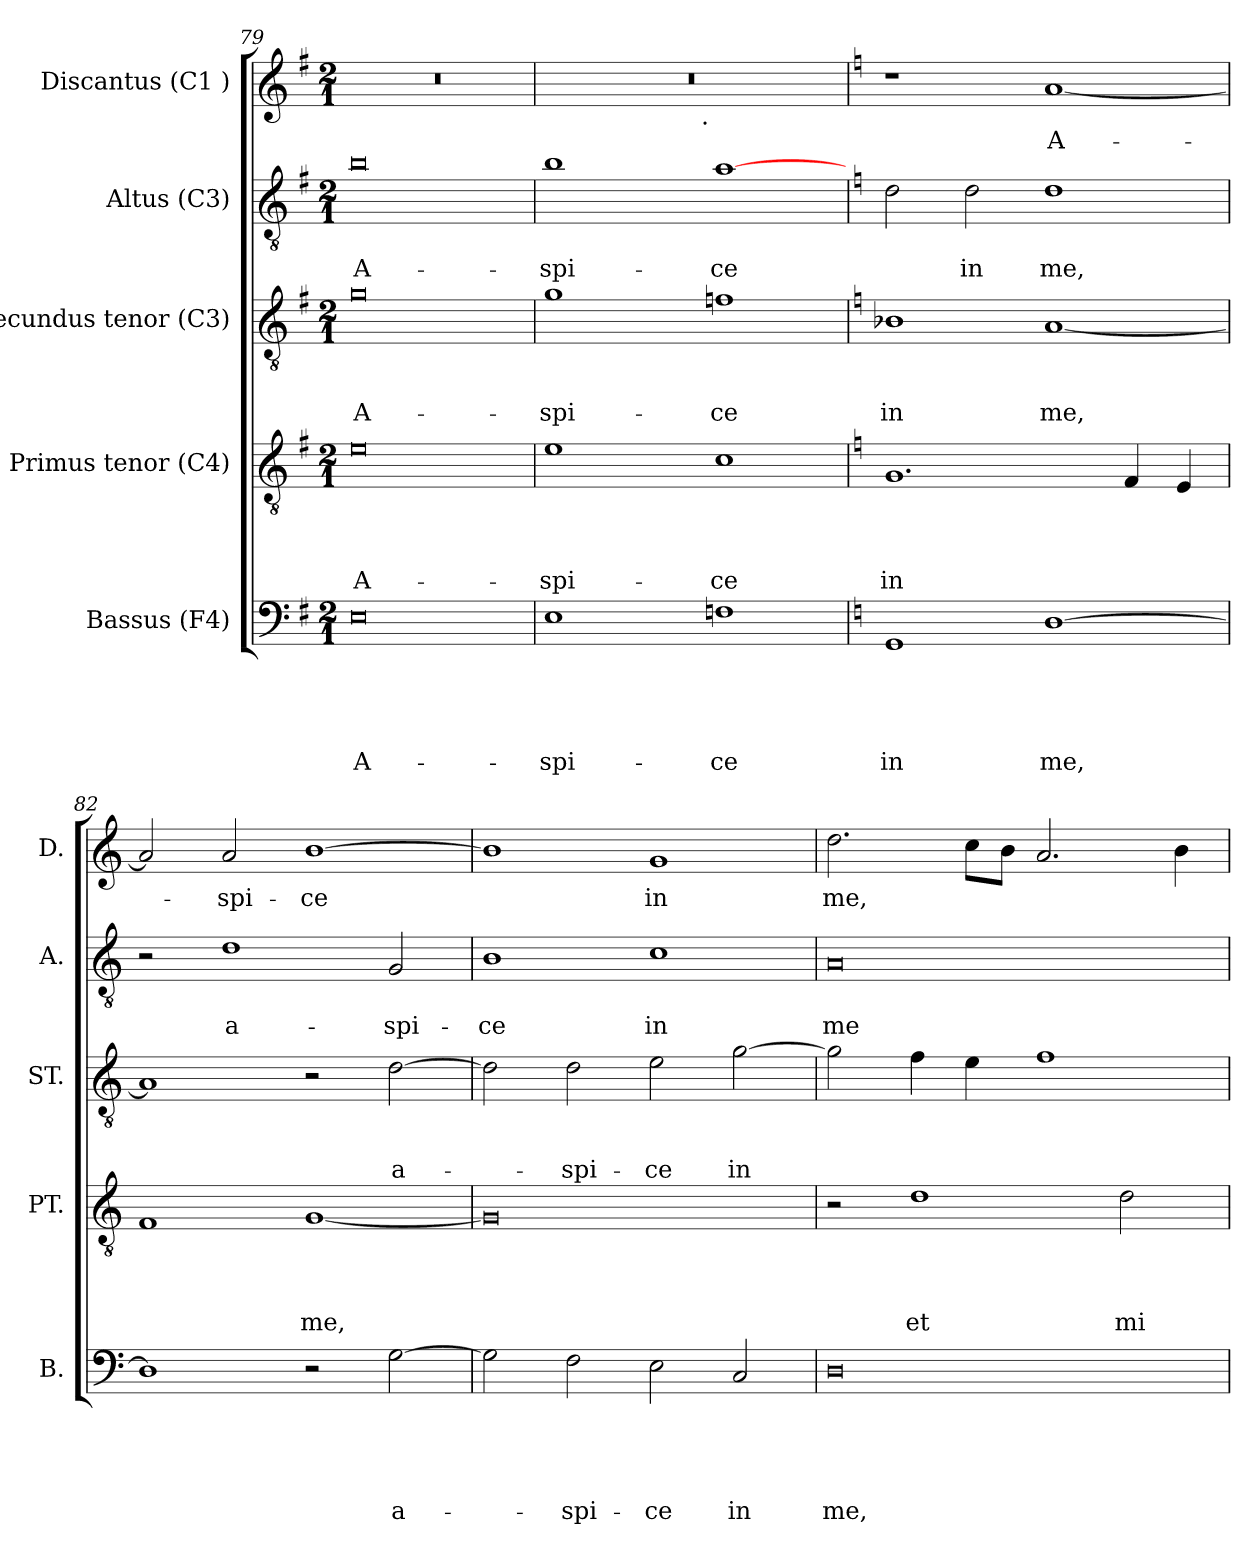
**kern	**text	**text	**text	**text	**text	**kern	**text	**text	**text	**text	**kern	**text	**text	**text	**kern	**text	**text	**kern	**text
*part5	*part5	*part5	*part5	*part5	*part5	*part4	*part4	*part4	*part4	*part4	*part3	*part3	*part3	*part3	*part2	*part2	*part2	*part1	*part1
*staff5	*staff5	*staff5	*staff5	*staff5	*staff5	*staff4	*staff4	*staff4	*staff4	*staff4	*staff3	*staff3	*staff3	*staff3	*staff2	*staff2	*staff2	*staff1	*staff1
*I"Bassus (F4)	*	*	*	*	*	*I"Primus tenor (C4)	*	*	*	*	*I"Secundus tenor (C3)	*	*	*	*I"Altus (C3)	*	*	*I"Discantus (C1 )	*
*I'B.	*	*	*	*	*	*I'PT.	*	*	*	*	*I'ST.	*	*	*	*I'A.	*	*	*I'D.	*
*clefF4	*	*	*	*	*	*clefGv2	*	*	*	*	*clefGv2	*	*	*	*clefGv2	*	*	*clefG2	*
*k[f#]	*	*	*	*	*	*k[f#]	*	*	*	*	*k[f#]	*	*	*	*k[f#]	*	*	*k[f#]	*
*G:	*	*	*	*	*	*G:	*	*	*	*	*G:	*	*	*	*G:	*	*	*G:	*
*M2/1	*	*	*	*	*	*M2/1	*	*	*	*	*M2/1	*	*	*	*M2/1	*	*	*M2/1	*
=79	=79	=79	=79	=79	=79	=79	=79	=79	=79	=79	=79	=79	=79	=79	=79	=79	=79	=79	=79
!	!	!	!	!	!LO:LY:b:rj	!	!	!	!	!LO:LY:b:rj	!	!	!	!LO:LY:b:rj	!	!	!LO:LY:b:rj	!	!
0E	.	.	.	.	A-	0e	.	.	.	A-	0g	.	.	A-	0b	.	A-	0r	.
=80	=80	=80	=80	=80	=80	=80	=80	=80	=80	=80	=80	=80	=80	=80	=80	=80	=80	=80	=80
!	!	!	!	!	!LO:LY:b	!	!	!	!	!LO:LY:b	!	!	!	!LO:LY:b	!	!	!LO:LY:b	!	!
*	*	*	*	*	*	*	*	*	*	*	*	*	*	*	*	*	*	*^	*
1E	.	.	.	.	-spi-	1e	.	.	.	-spi-	1g	.	.	-spi-	1b	.	-spi-	0r	2ryy	.
.	.	.	.	.	.	.	.	.	.	.	.	.	.	.	.	.	.	.	4...ryy	.
!	!	!	!	!	!	!	!	!	!	!	!	!	!	!	!	!	!	!	!LO:TX:b:t=.	!
.	.	.	.	.	.	.	.	.	.	.	.	.	.	.	.	.	.	.	1ryy	.
!	!	!	!	!	!LO:LY:b	!	!	!	!	!LO:LY:b	!	!	!	!LO:LY:b	!	!	!LO:LY:b	!	!	!
1Fn	.	.	.	.	-ce	1c	.	.	.	-ce	1fn	.	.	-ce	[<1a	.	-ce	.	.	.
.	.	.	.	.	.	.	.	.	.	.	.	.	.	.	.	.	.	.	32ryy	.
*	*	*	*	*	*	*	*	*	*	*	*	*	*	*	*	*	*	*v	*v	*
!!LO:PB:g=z
=81	=81	=81	=81	=81	=81	=81	=81	=81	=81	=81	=81	=81	=81	=81	=81	=81	=81	=81	=81
*k[]	*	*	*	*	*	*k[]	*	*	*	*	*k[]	*	*	*	*k[]	*	*	*k[]	*
*C:	*	*	*	*	*	*C:	*	*	*	*	*C:	*	*	*	*C:	*	*	*C:	*
*	*	*	*	*	*	*	*	*	*	*	*	*	*	*	*	*	*	*^	*
!	!	!	!	!	!LO:LY:b	!	!	!	!	!LO:LY:b	!	!	!	!LO:LY:b	!	!	!	!	!	!
*	*	*	*	*	*	*	*	*	*	*	*	*	*	*	*	*	*	*v	*v	*
1GG	.	.	.	.	in	1.G	.	.	.	in	1B-X	.	.	in	2d\	.	.	1r	.
!	!	!	!	!	!	!	!	!	!	!	!	!	!	!	!	!	!LO:LY:b	!	!
.	.	.	.	.	.	.	.	.	.	.	.	.	.	.	2d\	.	in	.	.
!	!	!	!	!	!LO:LY:b	!	!	!	!	!	!	!	!	!LO:LY:b	!	!	!LO:LY:b	!	!LO:LY:b
[>1D	.	.	.	.	me,	.	.	.	.	.	[<1A	.	.	me,	1d	.	me,	[<1a	A-
.	.	.	.	.	.	4F/	.	.	.	.	.	.	.	.	.	.	.	.	.
.	.	.	.	.	.	4E/	.	.	.	.	.	.	.	.	.	.	.	.	.
=82	=82	=82	=82	=82	=82	=82	=82	=82	=82	=82	=82	=82	=82	=82	=82	=82	=82	=82	=82
1D]	.	.	.	.	.	1F	.	.	.	.	1A]	.	.	.	2r	.	.	2a/]	.
!	!	!	!	!	!	!	!	!	!	!	!	!	!	!	!	!	!LO:LY:b:rj	!	!LO:LY:b
.	.	.	.	.	.	.	.	.	.	.	.	.	.	.	1d	.	a-	2a/	-spi-
!	!	!	!	!	!	!	!	!	!	!LO:LY:b	!	!	!	!	!	!	!	!	!LO:LY:b
2r	.	.	.	.	.	[<1G	.	.	.	me,	2r	.	.	.	.	.	.	[>1b	-ce
!	!	!	!	!	!LO:LY:b	!	!	!	!	!	!	!	!	!LO:LY:b	!	!	!LO:LY:b	!	!
[>2G\	.	.	.	.	a-	.	.	.	.	.	[>2d\	.	.	a-	2G/	.	-spi-	.	.
=83	=83	=83	=83	=83	=83	=83	=83	=83	=83	=83	=83	=83	=83	=83	=83	=83	=83	=83	=83
!	!	!	!	!	!	!	!	!	!	!	!	!	!	!	!	!	!LO:LY:b	!	!
2G\]	.	.	.	.	.	0G]	.	.	.	.	2d\]	.	.	.	1B	.	-ce	1b]	.
!	!	!	!	!	!LO:LY:b	!	!	!	!	!	!	!	!	!LO:LY:b	!	!	!	!	!
2F\	.	.	.	.	-spi-	.	.	.	.	.	2d\	.	.	-spi-	.	.	.	.	.
!	!	!	!	!	!LO:LY:b	!	!	!	!	!	!	!	!	!LO:LY:b	!	!	!LO:LY:b	!	!LO:LY:b
2E\	.	.	.	.	-ce	.	.	.	.	.	2e\	.	.	-ce	1c	.	in	1g	in
!	!	!	!	!	!LO:LY:b	!	!	!	!	!	!	!	!	!LO:LY:b	!	!	!	!	!
2C/	.	.	.	.	in	.	.	.	.	.	[>2g\	.	.	in	.	.	.	.	.
=84	=84	=84	=84	=84	=84	=84	=84	=84	=84	=84	=84	=84	=84	=84	=84	=84	=84	=84	=84
!	!	!	!	!	!LO:LY:b	!	!	!	!	!	!	!	!	!	!	!	!LO:LY:b:rj	!	!LO:LY:b
0D	.	.	.	.	me,	2r	.	.	.	.	2g\]	.	.	.	0A	.	me	2.dd\	me,
!	!	!	!	!	!	!	!	!	!	!LO:LY:b	!	!	!	!	!	!	!	!	!
.	.	.	.	.	.	1d	.	.	.	et	4f\	.	.	.	.	.	.	.	.
.	.	.	.	.	.	.	.	.	.	.	4e\	.	.	.	.	.	.	8cc\L	.
.	.	.	.	.	.	.	.	.	.	.	.	.	.	.	.	.	.	8b\J	.
.	.	.	.	.	.	.	.	.	.	.	1f	.	.	.	.	.	.	2.a/	.
!	!	!	!	!	!	!	!	!	!	!LO:LY:b	!	!	!	!	!	!	!	!	!
.	.	.	.	.	.	2d\	.	.	.	mi-	.	.	.	.	.	.	.	.	.
.	.	.	.	.	.	.	.	.	.	.	.	.	.	.	.	.	.	4b\	.
=	=	=	=	=	=	=	=	=	=	=	=	=	=	=	=	=	=	=	=
*-	*-	*-	*-	*-	*-	*-	*-	*-	*-	*-	*-	*-	*-	*-	*-	*-	*-	*-	*-
